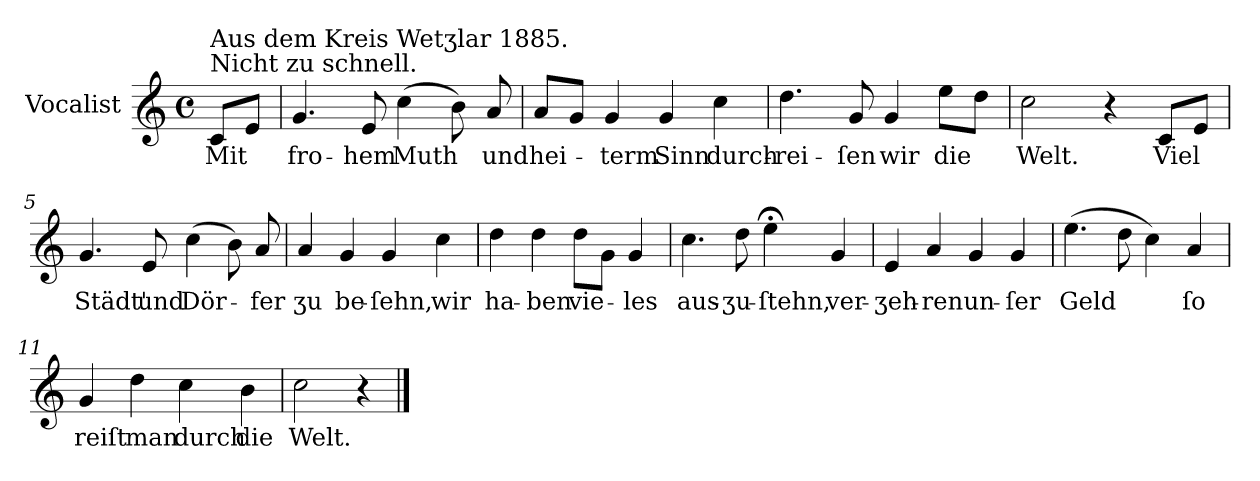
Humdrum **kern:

**kern	**text
*part1	*part1
*staff1	*staff1
*I"Vocalist	*
*k[]	*
*C:	*
*M4/4	*
*met(c)	*
=	=
!LO:TX:a:t=Nicht zu schnell.	!
!LO:TX:a:t=Aus dem Kreis Wetʒlar 1885.	!
8cL	Mit
8eJ	.
=1	=1
4.g	fro-
8e	-hem
(4cc	Muth
8b)	.
8a	und
=2	=2
8aL	hei-
8gJ	.
4g	-term
4g	Sinn
4cc	durch-
=3	=3
4.dd	-rei-
8g	-ſen
4g	wir
8eeL	die
8ddJ	.
=4	=4
2cc	Welt.
4r	.
8cL	Viel
8eJ	.
=5	=5
4.g	Städt'
8e	und
(4cc	Dör-
8b)	.
8a	-fer
=6	=6
4a	ʒu
4g	be-
4g	-ſehn,
4cc	wir
=7	=7
4dd	ha-
4dd	-ben
8ddL	vie-
8gJ	.
4g	-les
=8	=8
4.cc	aus-
8dd	-ʒu-
4ee;<	-ſtehn,
4g	ver-
=9	=9
4e	-ʒeh-
4a	-ren
4g	un-
4g	-ſer
=10	=10
(4.ee	Geld
8dd	.
4cc)	.
4a	ſo
=11	=11
4g	reiſt
4dd	man
4cc	durch
4b	die
=12	=12
2cc	Welt.
4r	.
==	==
*-	*-
